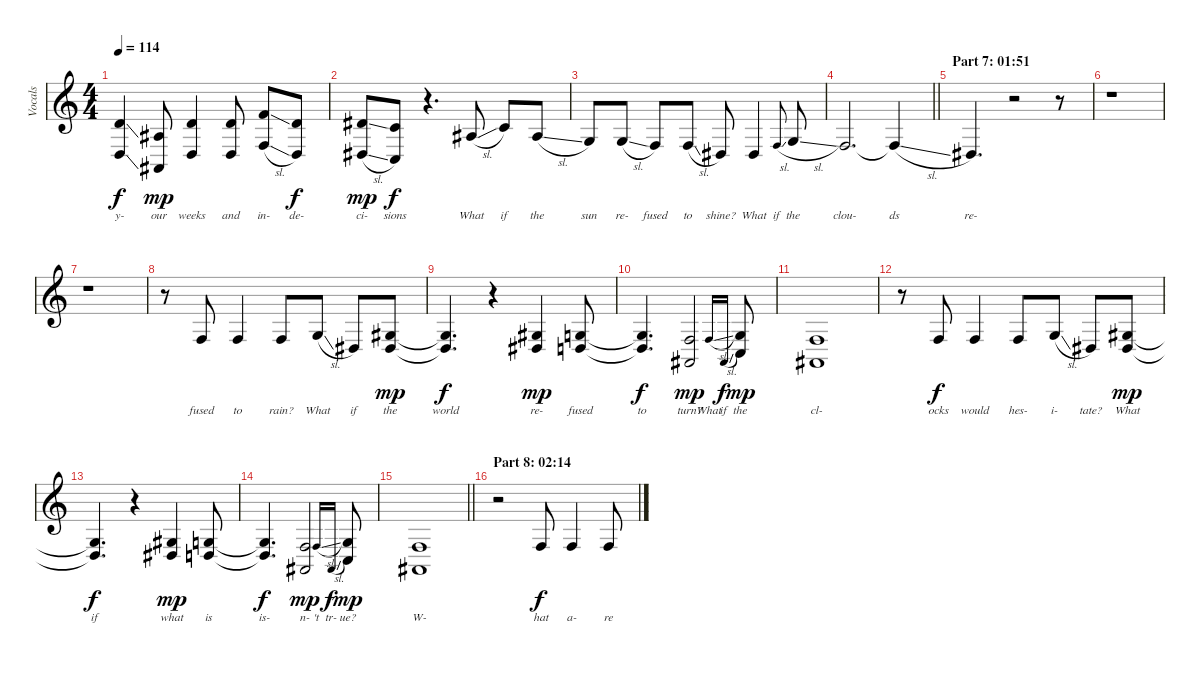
\track ("Vocals" "Vocals") {instrument lead2sawtooth}
\staff {score}
\tuning (Eb4 Bb3 Gb3 Db3 Ab2 Eb2) {hide}
\ts (4 4)
\tempo 114
\clef g2
\ks c
(8.3{ss t} 6.5{ss t}).4{lyrics (0 "y-") lyrics (1 "") lyrics (2 "") lyrics (3 "") lyrics (4 "") dy f} (4.3 2.5).8{lyrics (0 "our") lyrics (1 "") lyrics (2 "") lyrics (3 "") lyrics (4 "") dy mp} (8.3 6.5).4{lyrics (0 "weeks") lyrics (1 "") lyrics (2 "") lyrics (3 "") lyrics (4 "")} (8.3 6.5).8{lyrics (0 "and") lyrics (1 "") lyrics (2 "") lyrics (3 "") lyrics (4 "")} (11.3{sl} 9.5{sl}).8{lyrics (0 "in-") lyrics (1 "") lyrics (2 "") lyrics (3 "") lyrics (4 "")} (8.3 6.5).8{lyrics (0 "de-") lyrics (1 "") lyrics (2 "") lyrics (3 "") lyrics (4 "") dy f} |
(9.3{sl} 7.5{sl}).8{lyrics (0 "ci-") lyrics (1 "") lyrics (2 "") lyrics (3 "") lyrics (4 "") dy mp} (6.3 4.5).8{lyrics (0 "sions") lyrics (1 "") lyrics (2 "") lyrics (3 "") lyrics (4 "") dy f} r.4{d} 9.4{sl}.8{lyrics (0 "What") lyrics (1 "") lyrics (2 "") lyrics (3 "") lyrics (4 "")} 11.4.8{lyrics (0 "if") lyrics (1 "") lyrics (2 "") lyrics (3 "") lyrics (4 "")} 9.4{sl}.8{lyrics (0 "the") lyrics (1 "") lyrics (2 "") lyrics (3 "") lyrics (4 "")} |
6.4.8{lyrics (0 "sun") lyrics (1 "") lyrics (2 "") lyrics (3 "") lyrics (4 "")} 11.5{sl}.8{lyrics (0 "re-") lyrics (1 "") lyrics (2 "") lyrics (3 "") lyrics (4 "")} 9.5.8{lyrics (0 "fused") lyrics (1 "") lyrics (2 "") lyrics (3 "") lyrics (4 "")} 9.5{sl}.8{lyrics (0 "to") lyrics (1 "") lyrics (2 "") lyrics (3 "") lyrics (4 "")} 7.5.8{lyrics (0 "shine?") lyrics (1 "") lyrics (2 "") lyrics (3 "") lyrics (4 "")} 7.5.4{lyrics (0 "What") lyrics (1 "") lyrics (2 "") lyrics (3 "") lyrics (4 "")} 9.5{sl}.8{lyrics (0 "if") lyrics (1 "") lyrics (2 "") lyrics (3 "") lyrics (4 "") gr onbeat} 11.5{sl}.8{lyrics (0 "the") lyrics (1 "") lyrics (2 "") lyrics (3 "") lyrics (4 "")} |
\barLineRight lightlight
9.5.2{d lyrics (0 "clou-") lyrics (1 "") lyrics (2 "") lyrics (3 "") lyrics (4 "")} 9.5{sl t}.4{lyrics (0 "ds") lyrics (1 "") lyrics (2 "") lyrics (3 "") lyrics (4 "")} |
\section ("" "Part 7: 01:51")
7.5.4{d lyrics (0 "re-") lyrics (1 "") lyrics (2 "") lyrics (3 "") lyrics (4 "")} r.2 r.8 |
r.1 |
r.1 |
r.8 9.5.8{lyrics (0 "fused") lyrics (1 "") lyrics (2 "") lyrics (3 "") lyrics (4 "")} 9.5.4{lyrics (0 "to") lyrics (1 "") lyrics (2 "") lyrics (3 "") lyrics (4 "")} 9.5.8{lyrics (0 "rain?") lyrics (1 "") lyrics (2 "") lyrics (3 "") lyrics (4 "")} 11.5{sl}.8{lyrics (0 "What") lyrics (1 "") lyrics (2 "") lyrics (3 "") lyrics (4 "")} 7.5.8{lyrics (0 "if") lyrics (1 "") lyrics (2 "") lyrics (3 "") lyrics (4 "")} (7.4 7.5).8{lyrics (0 "the") lyrics (1 "") lyrics (2 "") lyrics (3 "") lyrics (4 "") dy mp} |
(7.4{t} 7.5{t}).4{d lyrics (0 "world") lyrics (1 "") lyrics (2 "") lyrics (3 "") lyrics (4 "") dy f} r.4 (7.4 7.5).4{lyrics (0 "re-") lyrics (1 "") lyrics (2 "") lyrics (3 "") lyrics (4 "") dy mp} (6.4 6.5).8{lyrics (0 "fused") lyrics (1 "") lyrics (2 "") lyrics (3 "") lyrics (4 "")} |
(6.4{t} 6.5{t}).4{d lyrics (0 "to") lyrics (1 "") lyrics (2 "") lyrics (3 "") lyrics (4 "") dy f} (4.4 2.5).2{lyrics (0 "turn?") lyrics (1 "") lyrics (2 "") lyrics (3 "") lyrics (4 "") dy mp} 4.4{sl}.16{lyrics (0 "What") lyrics (1 "") lyrics (2 "") lyrics (3 "") lyrics (4 "") gr onbeat} 2.5{sl}.16{lyrics (0 "if") lyrics (1 "") lyrics (2 "") lyrics (3 "") lyrics (4 "") gr onbeat dy f} (6.4 4.5).8{lyrics (0 "the") lyrics (1 "") lyrics (2 "") lyrics (3 "") lyrics (4 "") dy mp} |
(4.4 2.5).1{lyrics (0 "cl-") lyrics (1 "") lyrics (2 "") lyrics (3 "") lyrics (4 "")} |
r.8 9.5.8{lyrics (0 "ocks") lyrics (1 "") lyrics (2 "") lyrics (3 "") lyrics (4 "") dy f} 9.5.4{lyrics (0 "would") lyrics (1 "") lyrics (2 "") lyrics (3 "") lyrics (4 "")} 9.5.8{lyrics (0 "hes-") lyrics (1 "") lyrics (2 "") lyrics (3 "") lyrics (4 "")} 11.5{sl}.8{lyrics (0 "i-") lyrics (1 "") lyrics (2 "") lyrics (3 "") lyrics (4 "")} 7.5.8{lyrics (0 "tate?") lyrics (1 "") lyrics (2 "") lyrics (3 "") lyrics (4 "")} (7.4 7.5).8{lyrics (0 "What") lyrics (1 "") lyrics (2 "") lyrics (3 "") lyrics (4 "") dy mp} |
(7.4{t} 7.5{t}).4{d lyrics (0 "if") lyrics (1 "") lyrics (2 "") lyrics (3 "") lyrics (4 "") dy f} r.4 (7.4 7.5).4{lyrics (0 "what") lyrics (1 "") lyrics (2 "") lyrics (3 "") lyrics (4 "") dy mp} (6.4 6.5).8{lyrics (0 "is") lyrics (1 "") lyrics (2 "") lyrics (3 "") lyrics (4 "")} |
(6.4{t} 6.5{t}).4{d lyrics (0 "is-") lyrics (1 "") lyrics (2 "") lyrics (3 "") lyrics (4 "") dy f} (4.4 2.5).2{lyrics (0 "n-") lyrics (1 "") lyrics (2 "") lyrics (3 "") lyrics (4 "") dy mp} 4.4{sl}.16{lyrics (0 "'t") lyrics (1 "") lyrics (2 "") lyrics (3 "") lyrics (4 "") gr onbeat} 2.5{sl}.16{lyrics (0 "tr-") lyrics (1 "") lyrics (2 "") lyrics (3 "") lyrics (4 "") gr onbeat dy f} (6.4 4.5).8{lyrics (0 "ue?") lyrics (1 "") lyrics (2 "") lyrics (3 "") lyrics (4 "") dy mp} |
\barLineRight lightlight
(4.4 2.5).1{lyrics (0 "W-") lyrics (1 "") lyrics (2 "") lyrics (3 "") lyrics (4 "")} |
\section ("" "Part 8: 02:14")
r.2 4.4.8{lyrics (0 "hat") lyrics (1 "") lyrics (2 "") lyrics (3 "") lyrics (4 "") dy f} 4.4.4{lyrics (0 "a-") lyrics (1 "") lyrics (2 "") lyrics (3 "") lyrics (4 "")} 4.4.8{lyrics (0 "re") lyrics (1 "") lyrics (2 "") lyrics (3 "") lyrics (4 "")}
